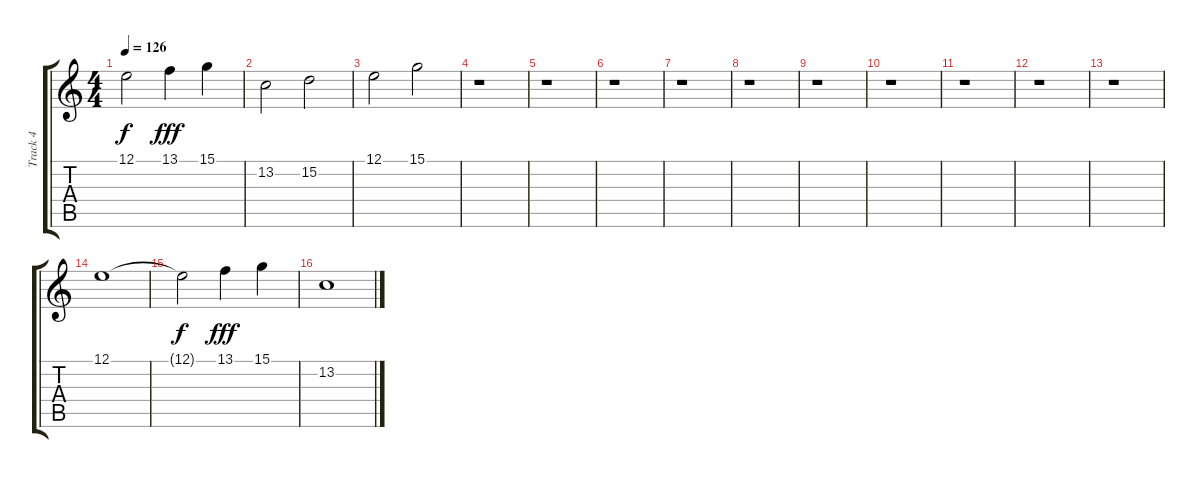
\track ("Track 4" "Track 4") {instrument pad3polysynth}
\staff {score tabs}
\tuning (E4 B3 G3 D3 A2 E2) {hide}
\ts (4 4)
\tempo 126
\clef g2
\ks c
12.1{t}.2{dy f} 13.1.4{dy fff} 15.1.4 |
13.2.2 15.2.2 |
12.1.2 15.1.2 |
r.1 |
r.1 |
r.1 |
r.1 |
r.1 |
r.1 |
r.1 |
r.1 |
r.1 |
r.1 |
12.1.1 |
12.1{t}.2{dy f} 13.1.4{dy fff} 15.1.4 |
13.2.1
